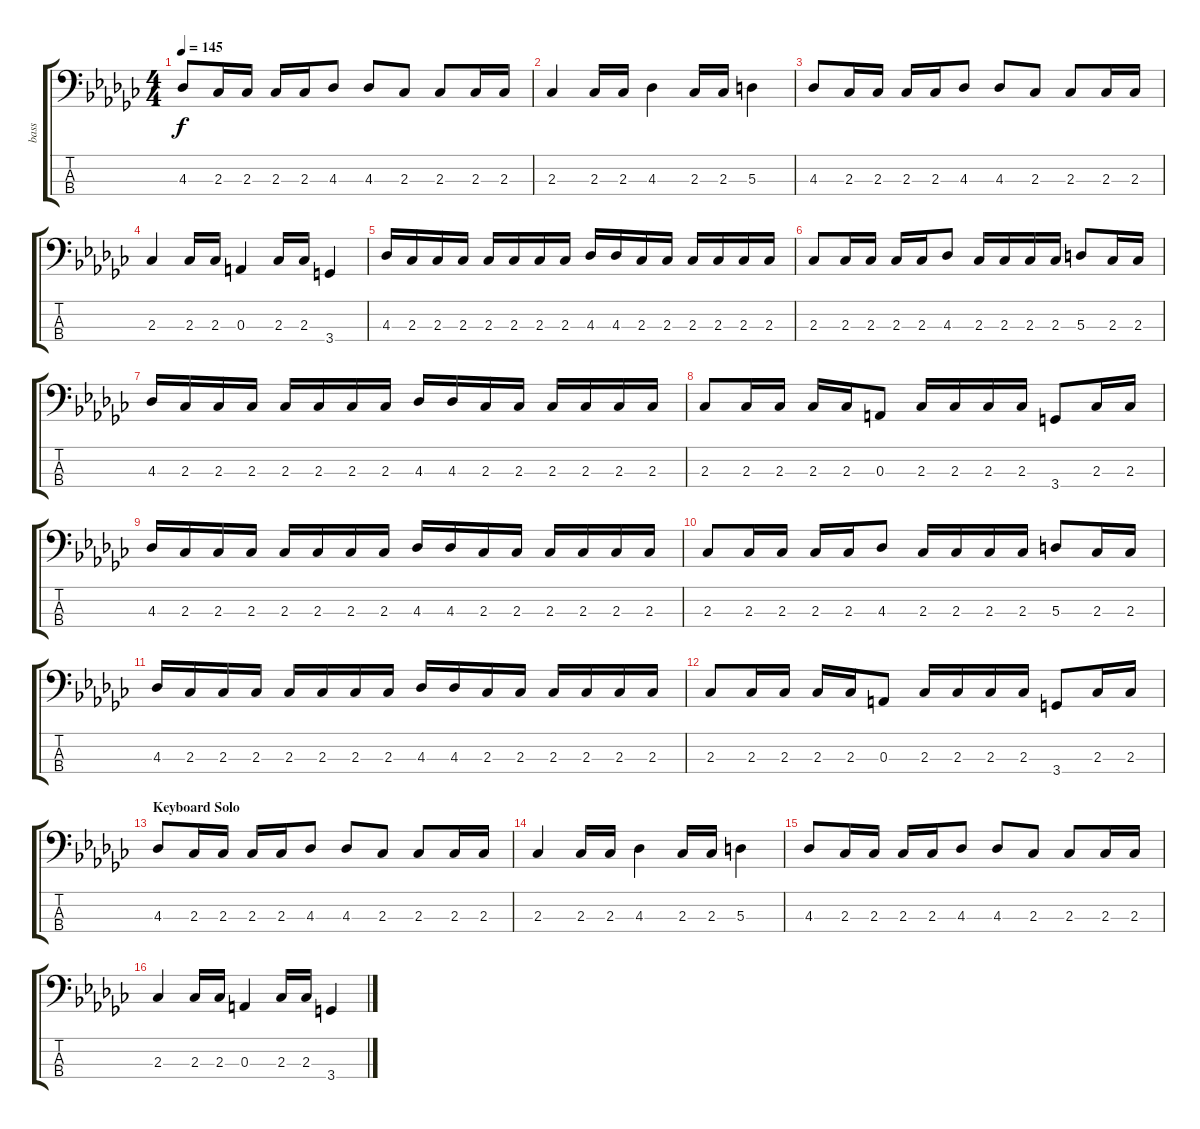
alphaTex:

\track ("bass" "bass") {instrument slapbass2}
\staff {score tabs}
\tuning (G2 D2 A1 E1) {hide}
\ts (4 4)
\tempo 145
\clef f4
\ks gb
4.3.8{dy f instrument slapbass2} 2.3.16 2.3.16 2.3.16 2.3.16 4.3.8 4.3.8 2.3.8 2.3.8 2.3.16 2.3.16 |
2.3.4 2.3.16 2.3.16 4.3.4 2.3.16 2.3.16 5.3.4 |
4.3.8{instrument slapbass2} 2.3.16 2.3.16 2.3.16 2.3.16 4.3.8 4.3.8 2.3.8 2.3.8 2.3.16 2.3.16 |
2.3.4 2.3.16 2.3.16 0.3.4 2.3.16 2.3.16 3.4.4 |
4.3.16 2.3.16 2.3.16 2.3.16 2.3.16 2.3.16 2.3.16 2.3.16 4.3.16 4.3.16 2.3.16 2.3.16 2.3.16 2.3.16 2.3.16 2.3.16 |
2.3.8 2.3.16 2.3.16 2.3.16 2.3.16 4.3.8 2.3.16 2.3.16 2.3.16 2.3.16 5.3.8 2.3.16 2.3.16 |
4.3.16 2.3.16 2.3.16 2.3.16 2.3.16 2.3.16 2.3.16 2.3.16 4.3.16 4.3.16 2.3.16 2.3.16 2.3.16 2.3.16 2.3.16 2.3.16 |
2.3.8 2.3.16 2.3.16 2.3.16 2.3.16 0.3.8 2.3.16 2.3.16 2.3.16 2.3.16 3.4.8 2.3.16 2.3.16 |
4.3.16 2.3.16 2.3.16 2.3.16 2.3.16 2.3.16 2.3.16 2.3.16 4.3.16 4.3.16 2.3.16 2.3.16 2.3.16 2.3.16 2.3.16 2.3.16 |
2.3.8 2.3.16 2.3.16 2.3.16 2.3.16 4.3.8 2.3.16 2.3.16 2.3.16 2.3.16 5.3.8 2.3.16 2.3.16 |
4.3.16 2.3.16 2.3.16 2.3.16 2.3.16 2.3.16 2.3.16 2.3.16 4.3.16 4.3.16 2.3.16 2.3.16 2.3.16 2.3.16 2.3.16 2.3.16 |
2.3.8 2.3.16 2.3.16 2.3.16 2.3.16 0.3.8 2.3.16 2.3.16 2.3.16 2.3.16 3.4.8 2.3.16 2.3.16 |
\section ("" "Keyboard Solo")
4.3.8{instrument slapbass2} 2.3.16 2.3.16 2.3.16 2.3.16 4.3.8 4.3.8 2.3.8 2.3.8 2.3.16 2.3.16 |
2.3.4 2.3.16 2.3.16 4.3.4 2.3.16 2.3.16 5.3.4 |
4.3.8{instrument slapbass2} 2.3.16 2.3.16 2.3.16 2.3.16 4.3.8 4.3.8 2.3.8 2.3.8 2.3.16 2.3.16 |
2.3.4 2.3.16 2.3.16 0.3.4 2.3.16 2.3.16 3.4.4
